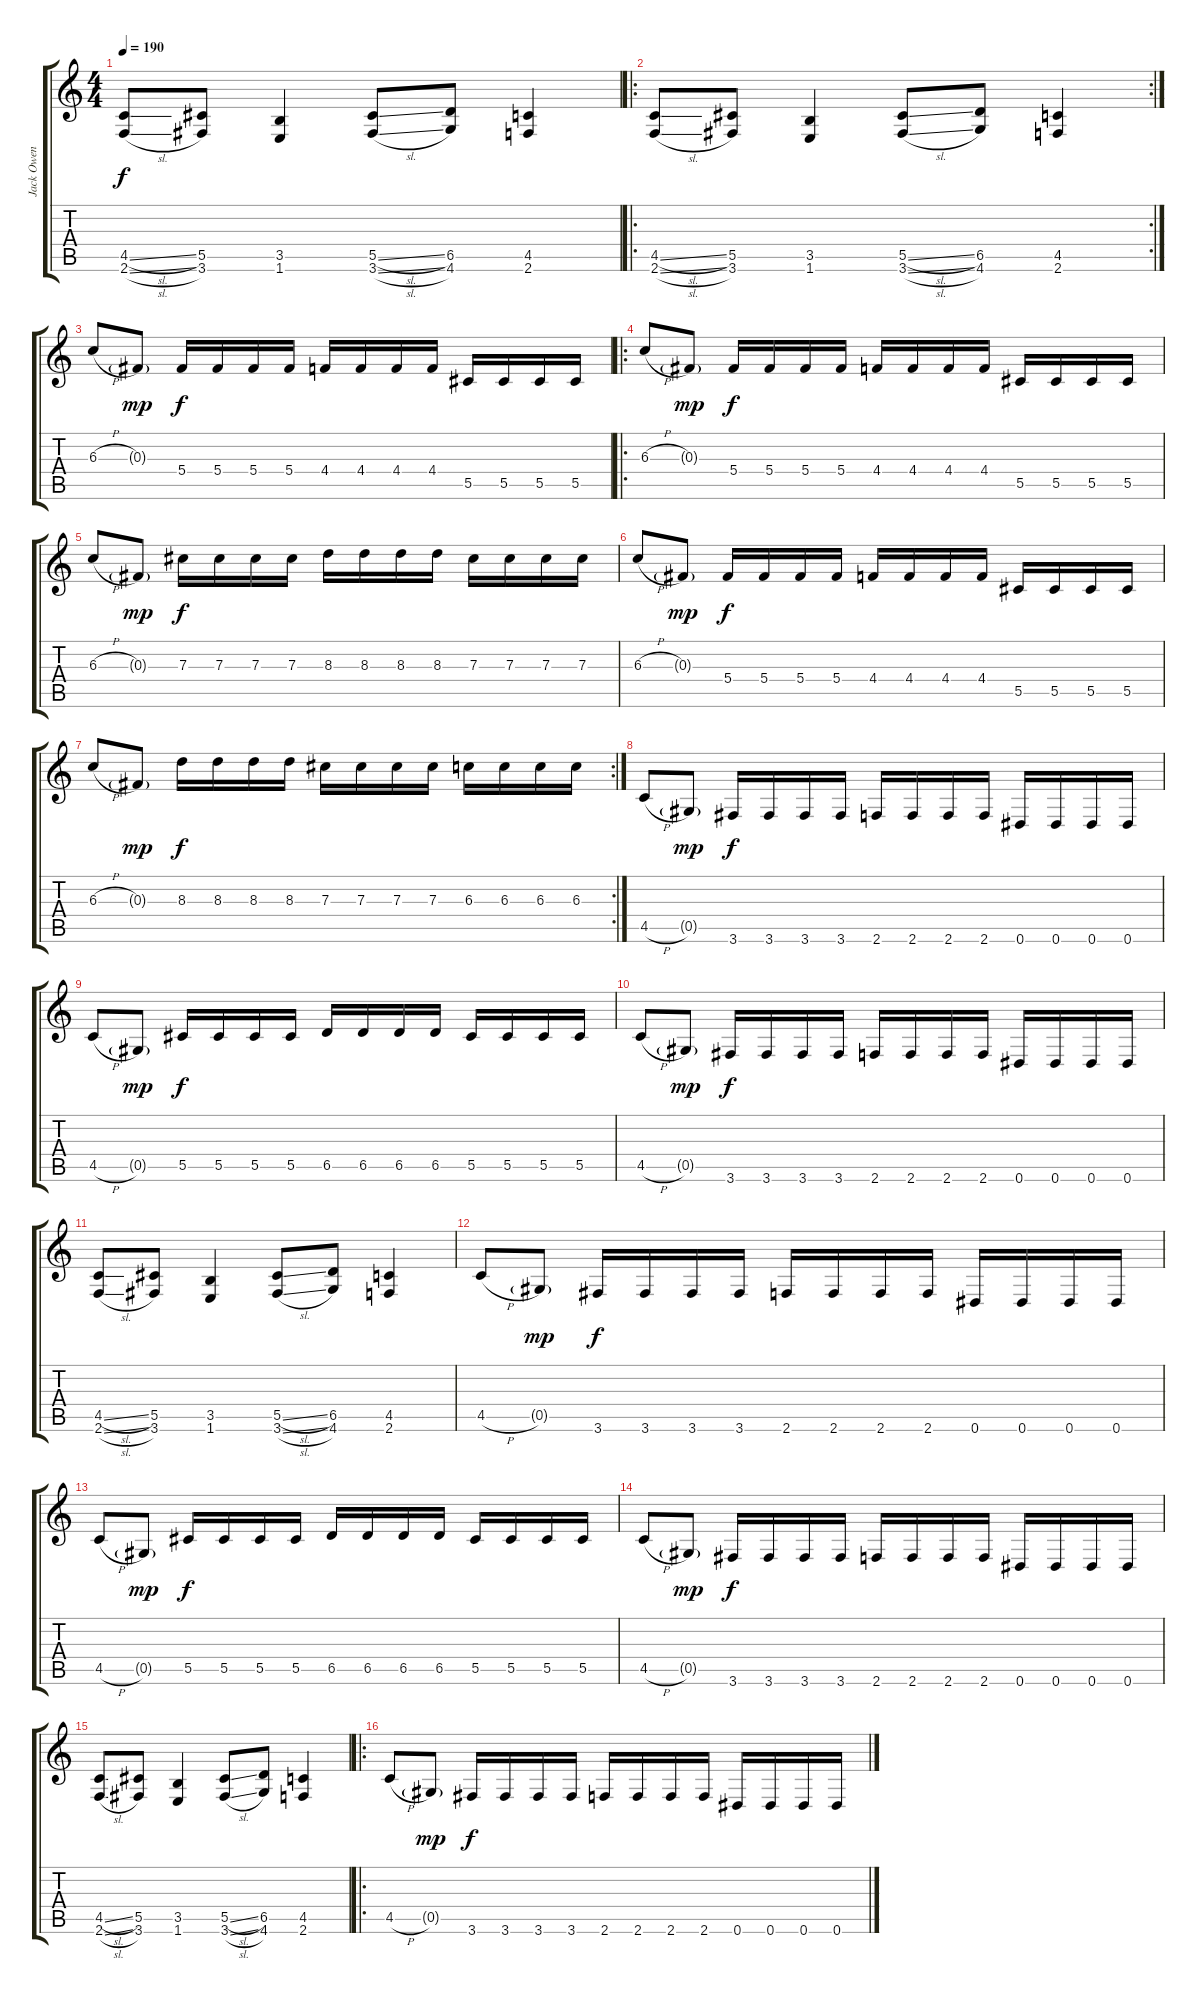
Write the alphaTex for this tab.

\track ("Jack Owen" "Jack Owen") {instrument distortionguitar}
\staff {score tabs}
\tuning (Eb4 Bb3 Gb3 Db3 Ab2 Eb2) {hide}
\ts (4 4)
\tempo 190
\clef g2
\ks c
(4.5{sl} 2.6{sl}).8{dy f} (5.5 3.6).8 (3.5 1.6).4 (5.5{sl} 3.6{sl}).8 (6.5 4.6).8 (4.5 2.6).4 |
\ro
\rc 2
(4.5{sl} 2.6{sl}).8 (5.5 3.6).8 (3.5 1.6).4 (5.5{sl} 3.6{sl}).8 (6.5 4.6).8 (4.5 2.6).4 |
6.3{h}.8 0.3{g}.8{dy mp} 5.4.16{dy f} 5.4.16 5.4.16 5.4.16 4.4.16 4.4.16 4.4.16 4.4.16 5.5.16 5.5.16 5.5.16 5.5.16 |
\ro
6.3{h}.8 0.3{g}.8{dy mp} 5.4.16{dy f} 5.4.16 5.4.16 5.4.16 4.4.16 4.4.16 4.4.16 4.4.16 5.5.16 5.5.16 5.5.16 5.5.16 |
6.3{h}.8 0.3{g}.8{dy mp} 7.3.16{dy f} 7.3.16 7.3.16 7.3.16 8.3.16 8.3.16 8.3.16 8.3.16 7.3.16 7.3.16 7.3.16 7.3.16 |
6.3{h}.8 0.3{g}.8{dy mp} 5.4.16{dy f} 5.4.16 5.4.16 5.4.16 4.4.16 4.4.16 4.4.16 4.4.16 5.5.16 5.5.16 5.5.16 5.5.16 |
\rc 2
6.3{h}.8 0.3{g}.8{dy mp} 8.3.16{dy f} 8.3.16 8.3.16 8.3.16 7.3.16 7.3.16 7.3.16 7.3.16 6.3.16 6.3.16 6.3.16 6.3.16 |
4.5{h}.8 0.5{g}.8{dy mp} 3.6.16{dy f} 3.6.16 3.6.16 3.6.16 2.6.16 2.6.16 2.6.16 2.6.16 0.6.16 0.6.16 0.6.16 0.6.16 |
4.5{h}.8 0.5{g}.8{dy mp} 5.5.16{dy f} 5.5.16 5.5.16 5.5.16 6.5.16 6.5.16 6.5.16 6.5.16 5.5.16 5.5.16 5.5.16 5.5.16 |
4.5{h}.8 0.5{g}.8{dy mp} 3.6.16{dy f} 3.6.16 3.6.16 3.6.16 2.6.16 2.6.16 2.6.16 2.6.16 0.6.16 0.6.16 0.6.16 0.6.16 |
(4.5{sl} 2.6{sl}).8 (5.5 3.6).8 (3.5 1.6).4 (5.5{sl} 3.6{sl}).8 (6.5 4.6).8 (4.5 2.6).4 |
4.5{h}.8 0.5{g}.8{dy mp} 3.6.16{dy f} 3.6.16 3.6.16 3.6.16 2.6.16 2.6.16 2.6.16 2.6.16 0.6.16 0.6.16 0.6.16 0.6.16 |
4.5{h}.8 0.5{g}.8{dy mp} 5.5.16{dy f} 5.5.16 5.5.16 5.5.16 6.5.16 6.5.16 6.5.16 6.5.16 5.5.16 5.5.16 5.5.16 5.5.16 |
4.5{h}.8 0.5{g}.8{dy mp} 3.6.16{dy f} 3.6.16 3.6.16 3.6.16 2.6.16 2.6.16 2.6.16 2.6.16 0.6.16 0.6.16 0.6.16 0.6.16 |
(4.5{sl} 2.6{sl}).8 (5.5 3.6).8 (3.5 1.6).4 (5.5{sl} 3.6{sl}).8 (6.5 4.6).8 (4.5 2.6).4 |
\ro
4.5{h}.8 0.5{g}.8{dy mp} 3.6.16{dy f} 3.6.16 3.6.16 3.6.16 2.6.16 2.6.16 2.6.16 2.6.16 0.6.16 0.6.16 0.6.16 0.6.16
